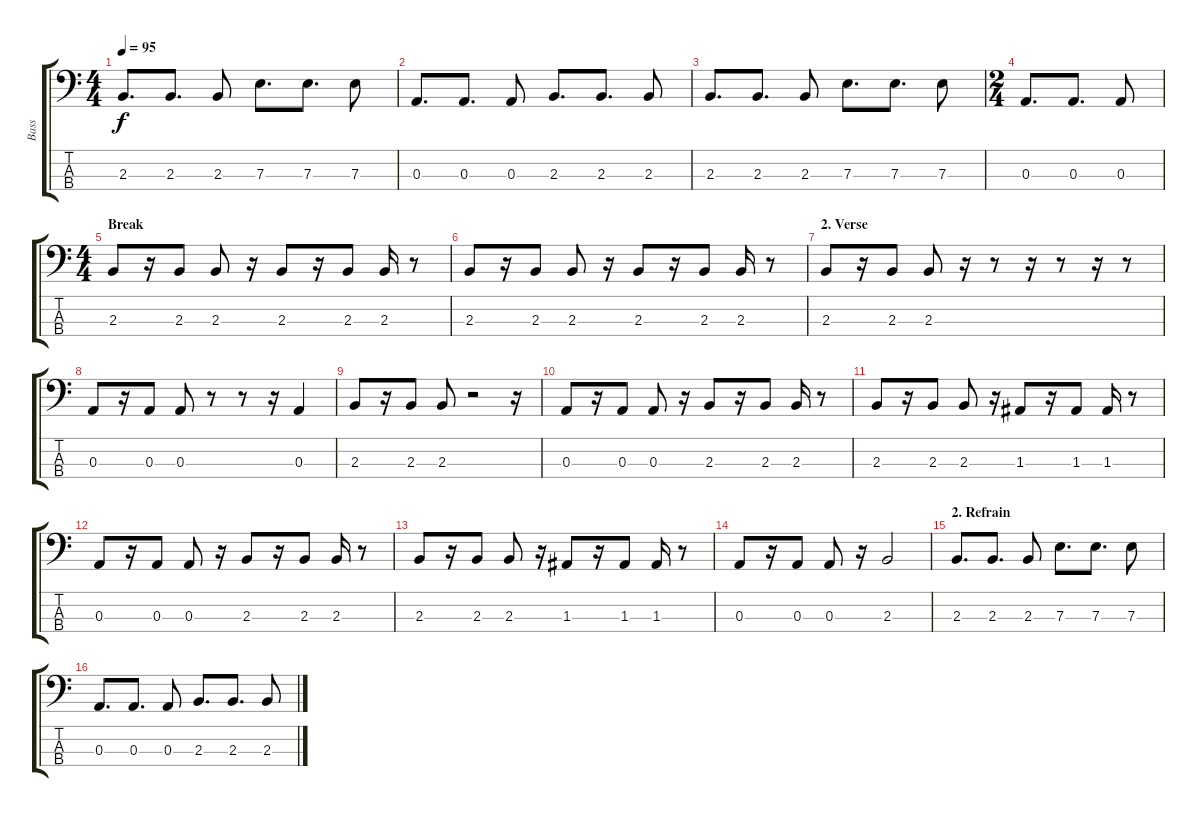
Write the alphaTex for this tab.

\track ("Bass" "Bass") {instrument synthbass2}
\staff {score tabs}
\tuning (G2 D2 A1 E1) {hide}
\ts (4 4)
\tempo 95
\clef f4
\ks c
2.3.8{d dy f} 2.3.8{d} 2.3.8 7.3.8{d} 7.3.8{d} 7.3.8 |
0.3.8{d} 0.3.8{d} 0.3.8 2.3.8{d} 2.3.8{d} 2.3.8 |
2.3.8{d} 2.3.8{d} 2.3.8 7.3.8{d} 7.3.8{d} 7.3.8 |
\ts (2 4)
0.3.8{d} 0.3.8{d} 0.3.8 |
\ts (4 4)
\section ("" "Break")
2.3.8 r.16 2.3.8 2.3.8 r.16 2.3.8 r.16 2.3.8 2.3.16 r.8 |
2.3.8 r.16 2.3.8 2.3.8 r.16 2.3.8 r.16 2.3.8 2.3.16 r.8 |
\section ("" "2. Verse")
2.3.8 r.16 2.3.8 2.3.8 r.16 r.8 r.16 r.8 r.16 r.8 |
0.3.8 r.16 0.3.8 0.3.8 r.8 r.8 r.16 0.3.4 |
2.3.8 r.16 2.3.8 2.3.8 r.2 r.16 |
0.3.8 r.16 0.3.8 0.3.8 r.16 2.3.8 r.16 2.3.8 2.3.16 r.8 |
2.3.8 r.16 2.3.8 2.3.8 r.16 1.3.8 r.16 1.3.8 1.3.16 r.8 |
0.3.8 r.16 0.3.8 0.3.8 r.16 2.3.8 r.16 2.3.8 2.3.16 r.8 |
2.3.8 r.16 2.3.8 2.3.8 r.16 1.3.8 r.16 1.3.8 1.3.16 r.8 |
0.3.8 r.16 0.3.8 0.3.8 r.16 2.3.2 |
\section ("" "2. Refrain")
2.3.8{d} 2.3.8{d} 2.3.8 7.3.8{d} 7.3.8{d} 7.3.8 |
0.3.8{d} 0.3.8{d} 0.3.8 2.3.8{d} 2.3.8{d} 2.3.8
